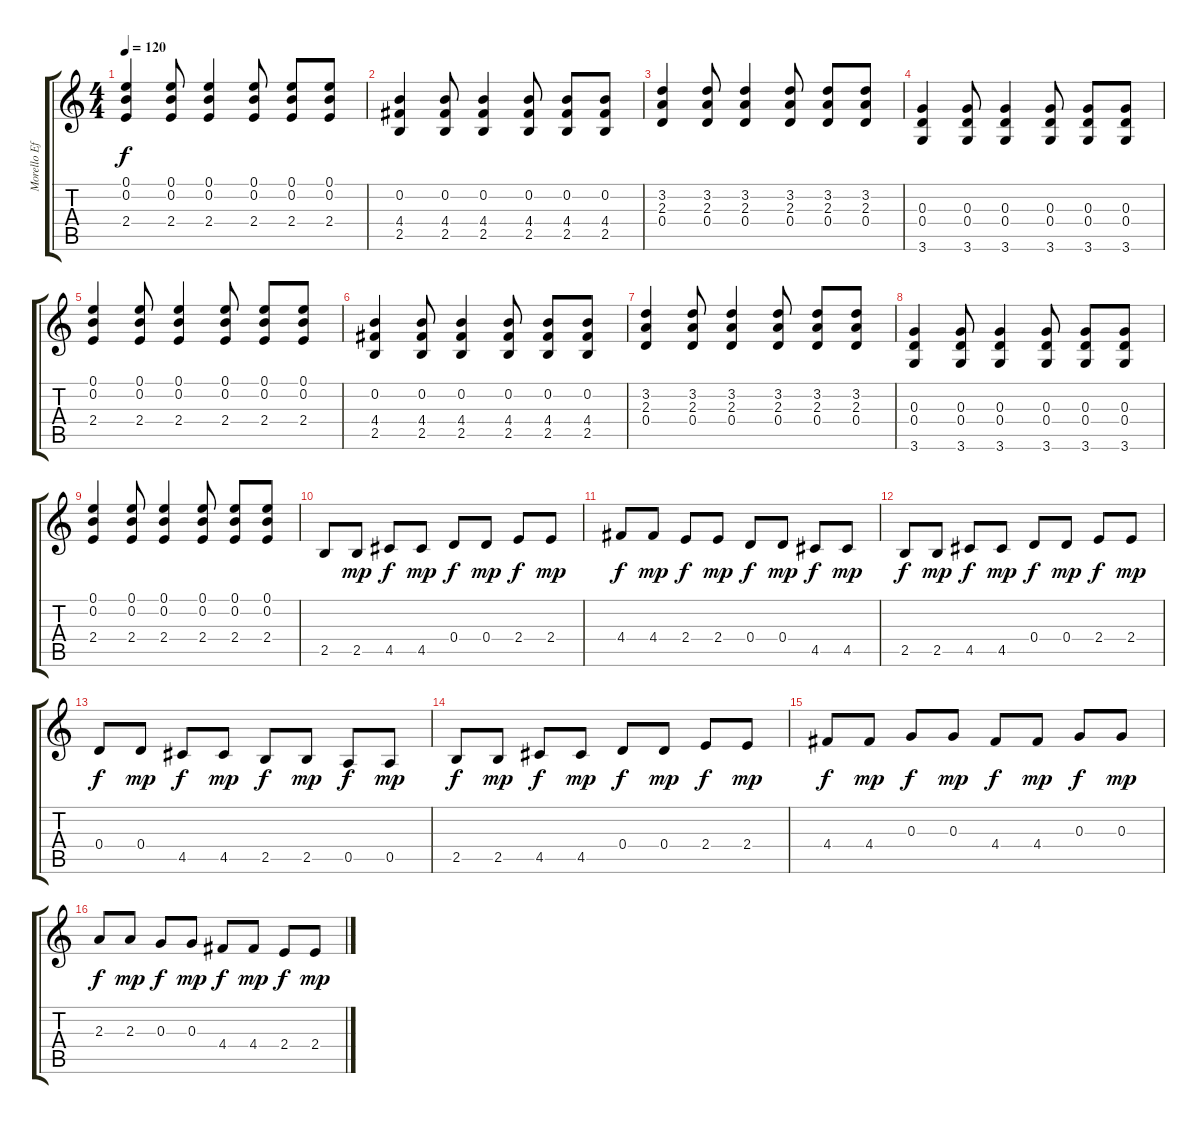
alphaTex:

\track ("Morello Effects" "Morello Ef") {instrument electricguitarclean}
\staff {score tabs}
\tuning (E4 B3 G3 D3 A2 E2) {hide}
\ts (4 4)
\tempo 120
\clef g2
\ks c
(0.1 0.2 2.4).4{dy f} (0.1 0.2 2.4).8 (0.1 0.2 2.4).4 (0.1 0.2 2.4).8 (0.1 0.2 2.4).8 (0.1 0.2 2.4).8 |
(0.2 4.4 2.5).4 (0.2 4.4 2.5).8 (0.2 4.4 2.5).4 (0.2 4.4 2.5).8 (0.2 4.4 2.5).8 (0.2 4.4 2.5).8 |
(3.2 2.3 0.4).4 (3.2 2.3 0.4).8 (3.2 2.3 0.4).4 (3.2 2.3 0.4).8 (3.2 2.3 0.4).8 (3.2 2.3 0.4).8 |
(0.3 0.4 3.6).4 (0.3 0.4 3.6).8 (0.3 0.4 3.6).4 (0.3 0.4 3.6).8 (0.3 0.4 3.6).8 (0.3 0.4 3.6).8 |
(0.1 0.2 2.4).4 (0.1 0.2 2.4).8 (0.1 0.2 2.4).4 (0.1 0.2 2.4).8 (0.1 0.2 2.4).8 (0.1 0.2 2.4).8 |
(0.2 4.4 2.5).4 (0.2 4.4 2.5).8 (0.2 4.4 2.5).4 (0.2 4.4 2.5).8 (0.2 4.4 2.5).8 (0.2 4.4 2.5).8 |
(3.2 2.3 0.4).4 (3.2 2.3 0.4).8 (3.2 2.3 0.4).4 (3.2 2.3 0.4).8 (3.2 2.3 0.4).8 (3.2 2.3 0.4).8 |
(0.3 0.4 3.6).4 (0.3 0.4 3.6).8 (0.3 0.4 3.6).4 (0.3 0.4 3.6).8 (0.3 0.4 3.6).8 (0.3 0.4 3.6).8 |
(0.1 0.2 2.4).4 (0.1 0.2 2.4).8 (0.1 0.2 2.4).4 (0.1 0.2 2.4).8 (0.1 0.2 2.4).8 (0.1 0.2 2.4).8 |
2.5.8{volume 16 instrument distortionguitar} 2.5.8{dy mp} 4.5.8{dy f} 4.5.8{dy mp} 0.4.8{dy f} 0.4.8{dy mp} 2.4.8{dy f} 2.4.8{dy mp} |
4.4.8{dy f} 4.4.8{dy mp} 2.4.8{dy f} 2.4.8{dy mp} 0.4.8{dy f} 0.4.8{dy mp} 4.5.8{dy f} 4.5.8{dy mp} |
2.5.8{dy f} 2.5.8{dy mp} 4.5.8{dy f} 4.5.8{dy mp} 0.4.8{dy f} 0.4.8{dy mp} 2.4.8{dy f} 2.4.8{dy mp} |
0.4.8{dy f} 0.4.8{dy mp} 4.5.8{dy f} 4.5.8{dy mp} 2.5.8{dy f} 2.5.8{dy mp} 0.5.8{dy f} 0.5.8{dy mp} |
2.5.8{dy f} 2.5.8{dy mp} 4.5.8{dy f} 4.5.8{dy mp} 0.4.8{dy f} 0.4.8{dy mp} 2.4.8{dy f} 2.4.8{dy mp} |
4.4.8{dy f} 4.4.8{dy mp} 0.3.8{dy f} 0.3.8{dy mp} 4.4.8{dy f} 4.4.8{dy mp} 0.3.8{dy f} 0.3.8{dy mp} |
2.3.8{dy f} 2.3.8{dy mp} 0.3.8{dy f} 0.3.8{dy mp} 4.4.8{dy f} 4.4.8{dy mp} 2.4.8{dy f} 2.4.8{dy mp}
